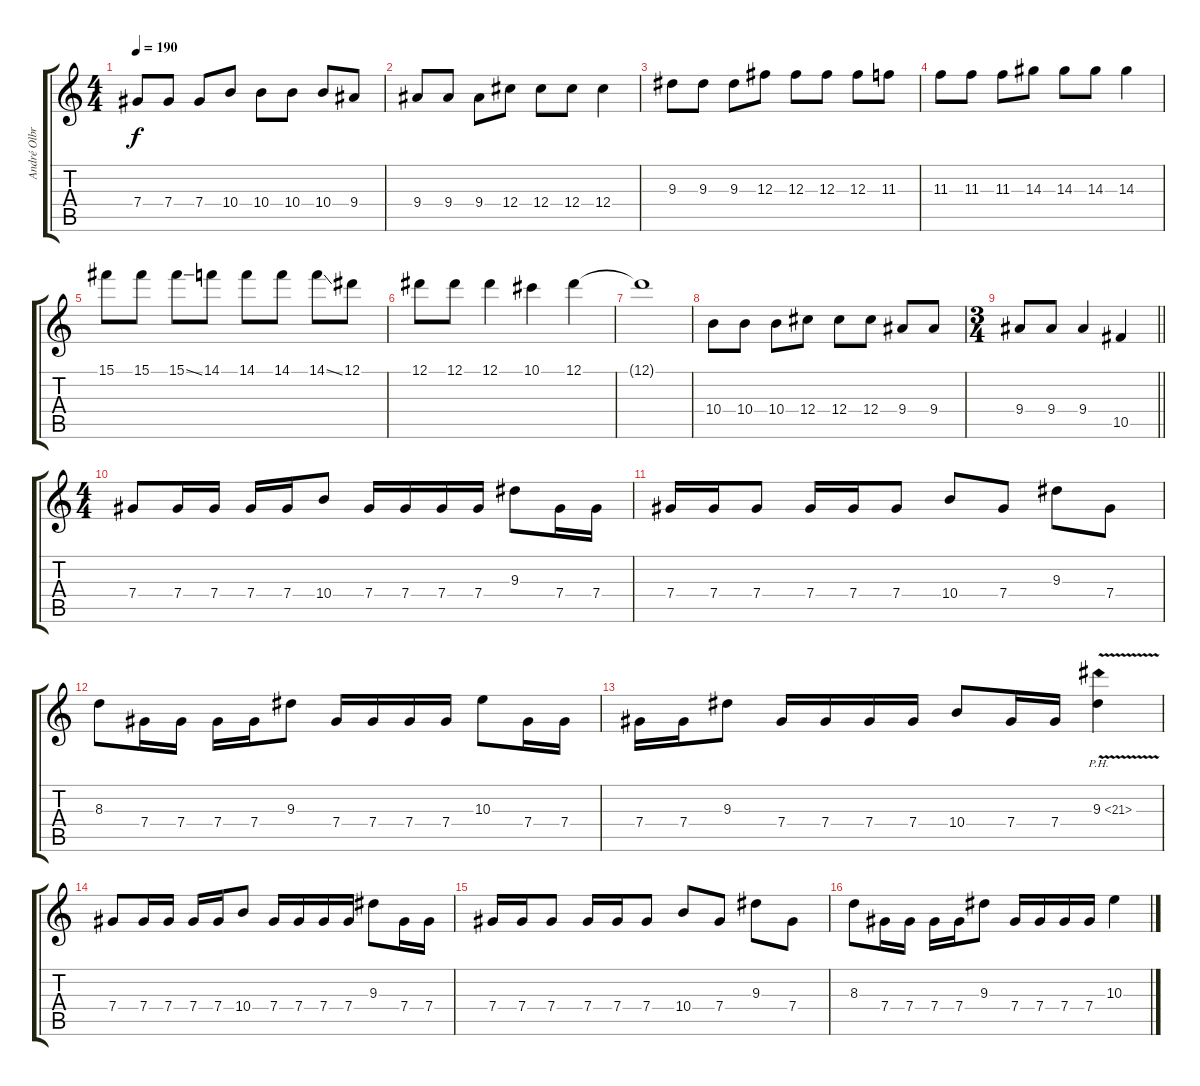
\track ("André Olbrich" "André Olbr") {instrument distortionguitar}
\staff {score tabs}
\tuning (Eb4 Bb3 Gb3 Db3 Ab2 Eb2) {hide}
\ts (4 4)
\tempo 190
\clef g2
\ks c
7.4.8{dy f instrument distortionguitar} 7.4.8 7.4.8 10.4.8 10.4.8 10.4.8 10.4.8 9.4.8 |
9.4.8 9.4.8 9.4.8 12.4.8 12.4.8 12.4.8 12.4.4 |
9.3.8 9.3.8 9.3.8 12.3.8 12.3.8 12.3.8 12.3.8 11.3.8 |
11.3.8 11.3.8 11.3.8 14.3.8 14.3.8 14.3.8 14.3.4 |
15.1.8 15.1.8 15.1{ss}.8 14.1.8 14.1.8 14.1.8 14.1{ss}.8 12.1.8 |
12.1.8 12.1.8 12.1.4 10.1.4 12.1.4 |
12.1{t}.1 |
10.4.8 10.4.8 10.4.8 12.4.8 12.4.8 12.4.8 9.4.8 9.4.8 |
\ts (3 4)
\barLineRight lightlight
9.4.8 9.4.8 9.4.4 10.5.4 |
\ts (4 4)
7.4.8 7.4.16 7.4.16 7.4.16 7.4.16 10.4.8 7.4.16 7.4.16 7.4.16 7.4.16 9.3.8 7.4.16 7.4.16 |
7.4.16 7.4.16 7.4.8 7.4.16 7.4.16 7.4.8 10.4.8 7.4.8 9.3.8 7.4.8 |
8.3.8 7.4.16 7.4.16 7.4.16 7.4.16 9.3.8 7.4.16 7.4.16 7.4.16 7.4.16 10.3.8 7.4.16 7.4.16 |
7.4.16 7.4.16 9.3.8 7.4.16 7.4.16 7.4.16 7.4.16 10.4.8 7.4.16 7.4.16 9.3{ph 12 v}.4 |
7.4.8 7.4.16 7.4.16 7.4.16 7.4.16 10.4.8 7.4.16 7.4.16 7.4.16 7.4.16 9.3.8 7.4.16 7.4.16 |
7.4.16 7.4.16 7.4.8 7.4.16 7.4.16 7.4.8 10.4.8 7.4.8 9.3.8 7.4.8 |
8.3.8 7.4.16 7.4.16 7.4.16 7.4.16 9.3.8 7.4.16 7.4.16 7.4.16 7.4.16 10.3.4
